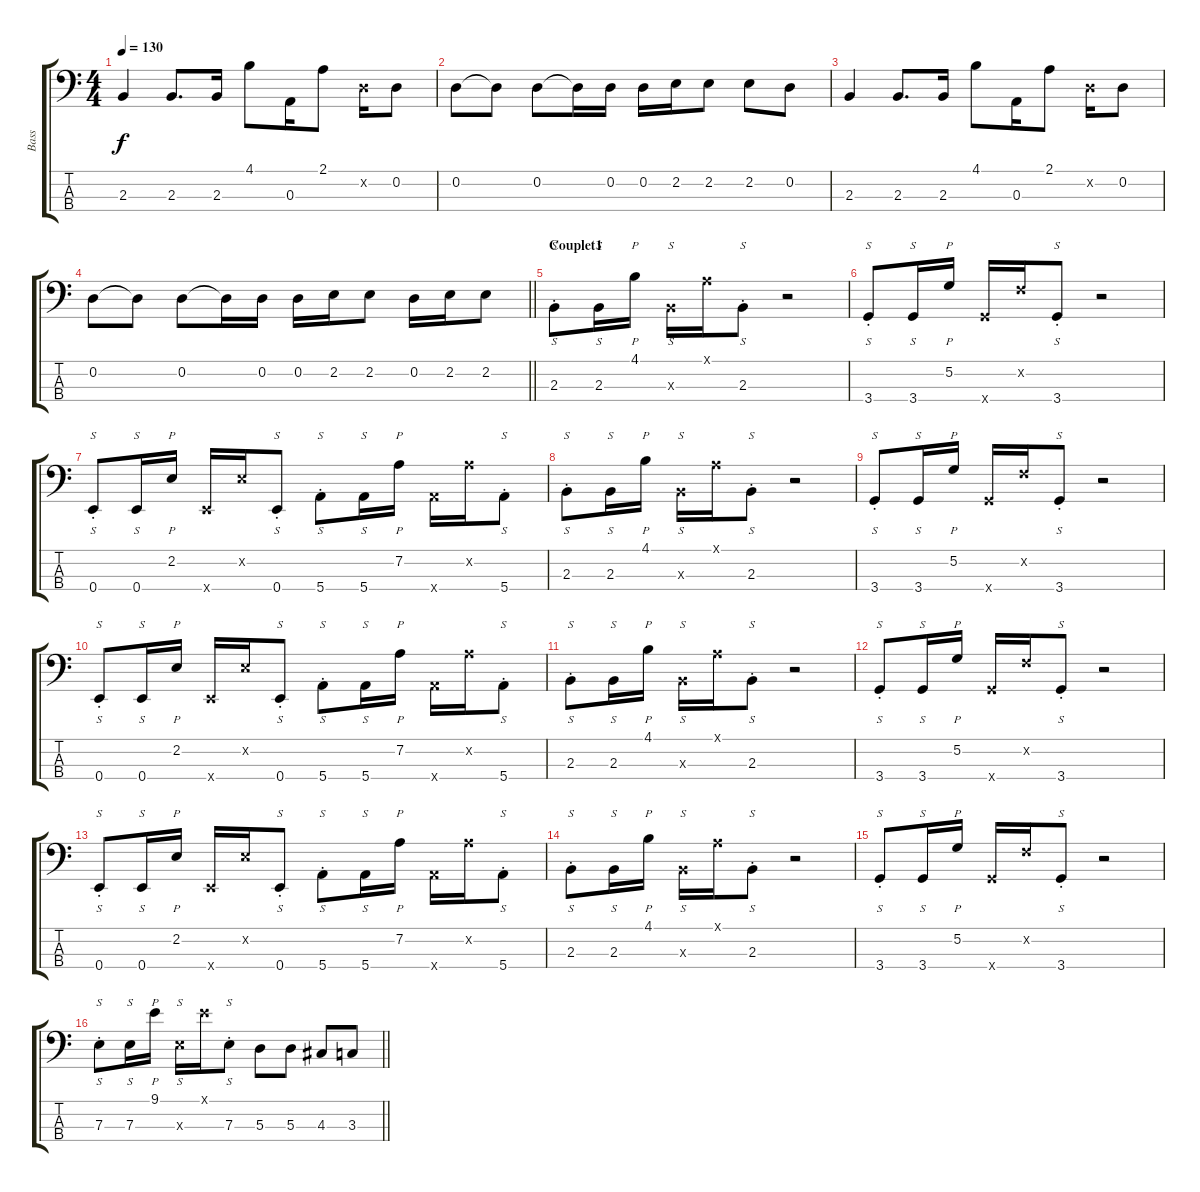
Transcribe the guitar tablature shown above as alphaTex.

\track ("Bass" "Bass") {instrument electricbassfinger}
\staff {score tabs}
\tuning (G2 D2 A1 E1) {hide}
\ts (4 4)
\tempo 130
\clef f4
\ks c
2.3.4{dy f} 2.3.8{d} 2.3.16 4.1.8 0.3.16 2.1.8 0.2{x}.16 0.2.8 |
0.2.8 0.2{t}.8 0.2.8 0.2{t}.16 0.2.16 0.2.16 2.2.16 2.2.8 2.2.8 0.2.8 |
2.3.4 2.3.8{d} 2.3.16 4.1.8 0.3.16 2.1.8 0.2{x}.16 0.2.8 |
\barLineRight lightlight
0.2.8 0.2{t}.8 0.2.8 0.2{t}.16 0.2.16 0.2.16 2.2.16 2.2.8 0.2.16 2.2.16 2.2.8 |
\section ("" "Couplet1")
2.3{st}.8{s instrument electricbassfinger} 2.3.16{s} 4.1.16{p} 2.3{x}.16{s} 2.1{x}.16 2.3{st}.8{s} r.2 |
3.4{st}.8{s} 3.4.16{s} 5.2.16{p} 3.4{x}.16 3.2{x}.16 3.4{st}.8{s} r.2 |
0.4{st}.8{s} 0.4.16{s} 2.2.16{p} 0.4{x}.16 2.2{x}.16 0.4{st}.8{s} 5.4{st}.8{s} 5.4.16{s} 7.2.16{p} 5.4{x}.16 7.2{x}.16 5.4{st}.8{s} |
2.3{st}.8{s} 2.3.16{s} 4.1.16{p} 2.3{x}.16{s} 2.1{x}.16 2.3{st}.8{s} r.2 |
3.4{st}.8{s} 3.4.16{s} 5.2.16{p} 3.4{x}.16 3.2{x}.16 3.4{st}.8{s} r.2 |
0.4{st}.8{s} 0.4.16{s} 2.2.16{p} 0.4{x}.16 2.2{x}.16 0.4{st}.8{s} 5.4{st}.8{s} 5.4.16{s} 7.2.16{p} 5.4{x}.16 7.2{x}.16 5.4{st}.8{s} |
2.3{st}.8{s} 2.3.16{s} 4.1.16{p} 2.3{x}.16{s} 2.1{x}.16 2.3{st}.8{s} r.2 |
3.4{st}.8{s} 3.4.16{s} 5.2.16{p} 3.4{x}.16 3.2{x}.16 3.4{st}.8{s} r.2 |
0.4{st}.8{s} 0.4.16{s} 2.2.16{p} 0.4{x}.16 2.2{x}.16 0.4{st}.8{s} 5.4{st}.8{s} 5.4.16{s} 7.2.16{p} 5.4{x}.16 7.2{x}.16 5.4{st}.8{s} |
2.3{st}.8{s} 2.3.16{s} 4.1.16{p} 2.3{x}.16{s} 2.1{x}.16 2.3{st}.8{s} r.2 |
3.4{st}.8{s} 3.4.16{s} 5.2.16{p} 3.4{x}.16 3.2{x}.16 3.4{st}.8{s} r.2 |
\barLineRight lightlight
7.3{st}.8{s} 7.3.16{s} 9.1.16{p} 7.3{x}.16{s} 9.1{x}.16 7.3{st}.8{s} 5.3.8 5.3.8 4.3.8 3.3.8
